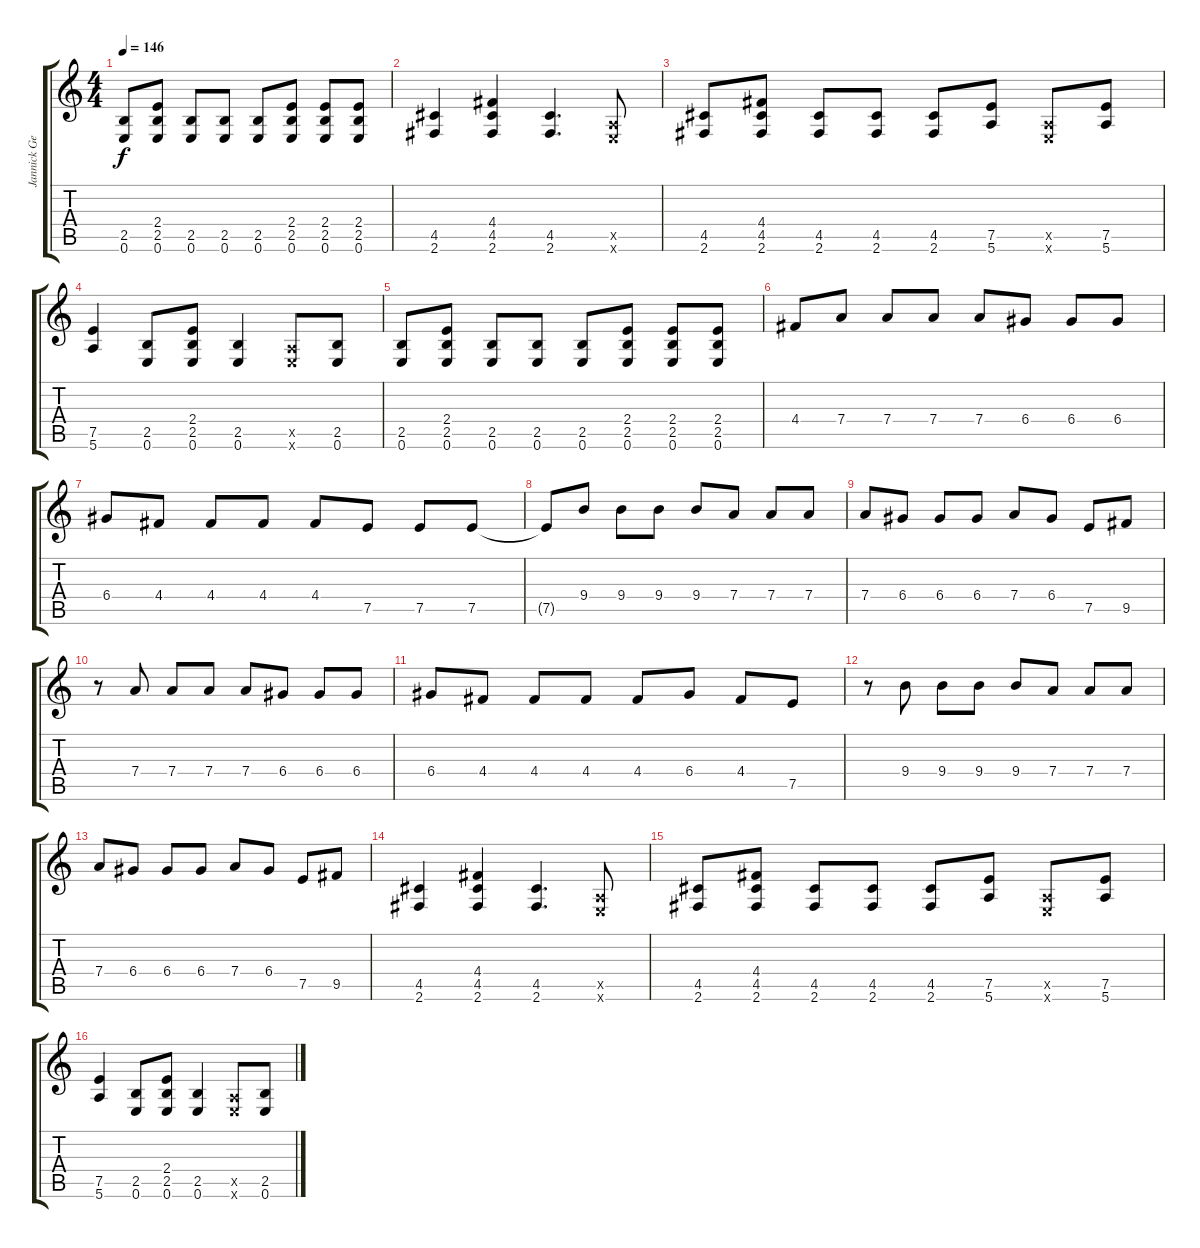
\track ("Jannick Gers" "Jannick Ge") {instrument distortionguitar}
\staff {score tabs}
\tuning (E4 B3 G3 D3 A2 E2) {hide}
\ts (4 4)
\tempo 146
\clef g2
\ks c
(2.5 0.6).8{dy f} (2.4 2.5 0.6).8 (2.5 0.6).8 (2.5 0.6).8 (2.5 0.6).8 (2.4 2.5 0.6).8 (2.4 2.5 0.6).8 (2.4 2.5 0.6).8 |
(4.5 2.6).4 (4.4 4.5 2.6).4 (4.5 2.6).4{d} (0.5{x} 0.6{x}).8 |
(4.5 2.6).8 (4.4 4.5 2.6).8 (4.5 2.6).8 (4.5 2.6).8 (4.5 2.6).8 (7.5 5.6).8 (0.5{x} 0.6{x}).8 (7.5 5.6).8 |
(7.5 5.6).4 (2.5 0.6).8 (2.4 2.5 0.6).8 (2.5 0.6).4 (0.5{x} 0.6{x}).8 (2.5 0.6).8 |
(2.5 0.6).8 (2.4 2.5 0.6).8 (2.5 0.6).8 (2.5 0.6).8 (2.5 0.6).8 (2.4 2.5 0.6).8 (2.4 2.5 0.6).8 (2.4 2.5 0.6).8 |
4.4.8{volume 12} 7.4.8 7.4.8 7.4.8 7.4.8 6.4.8 6.4.8 6.4.8 |
6.4.8 4.4.8 4.4.8 4.4.8 4.4.8 7.5.8 7.5.8 7.5.8 |
7.5{t}.8 9.4.8 9.4.8 9.4.8 9.4.8 7.4.8 7.4.8 7.4.8 |
7.4.8 6.4.8 6.4.8 6.4.8 7.4.8 6.4.8 7.5.8 9.5.8 |
r.8 7.4.8 7.4.8 7.4.8 7.4.8 6.4.8 6.4.8 6.4.8 |
6.4.8 4.4.8 4.4.8 4.4.8 4.4.8 6.4.8 4.4.8 7.5.8 |
r.8 9.4.8 9.4.8 9.4.8 9.4.8 7.4.8 7.4.8 7.4.8 |
7.4.8 6.4.8 6.4.8 6.4.8 7.4.8 6.4.8 7.5.8 9.5.8 |
(4.5 2.6).4 (4.4 4.5 2.6).4 (4.5 2.6).4{d} (0.5{x} 0.6{x}).8 |
(4.5 2.6).8 (4.4 4.5 2.6).8 (4.5 2.6).8 (4.5 2.6).8 (4.5 2.6).8 (7.5 5.6).8 (0.5{x} 0.6{x}).8 (7.5 5.6).8 |
(7.5 5.6).4 (2.5 0.6).8 (2.4 2.5 0.6).8 (2.5 0.6).4 (0.5{x} 0.6{x}).8 (2.5 0.6).8
